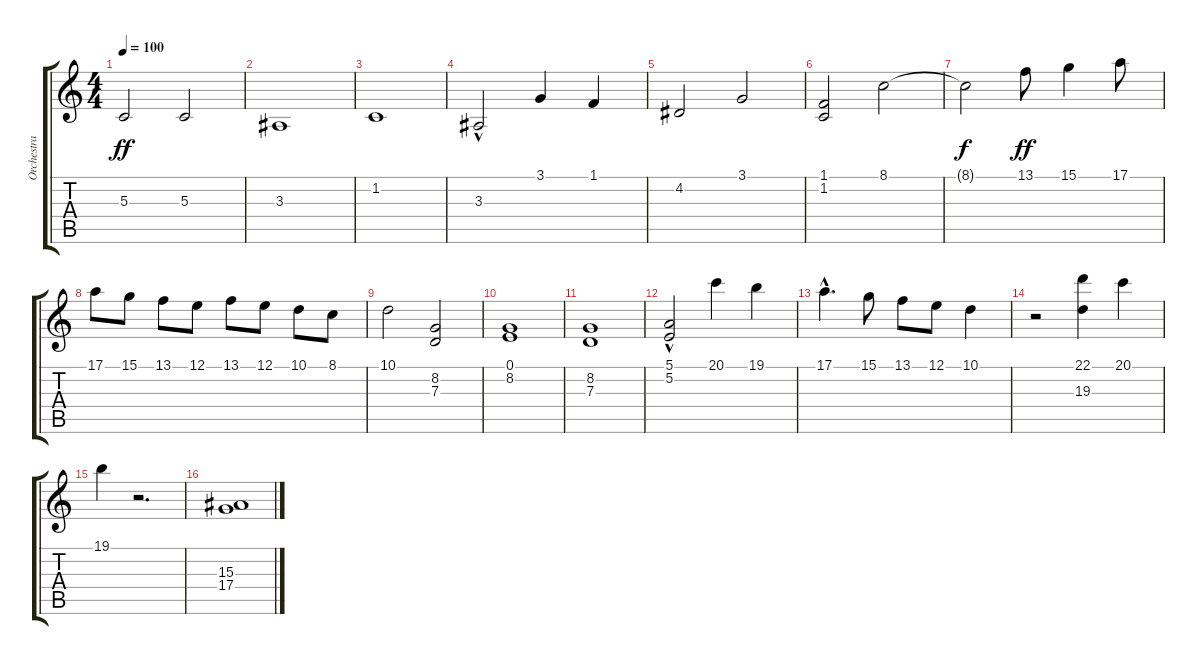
\track ("Orchestra" "Orchestra") {instrument stringensemble2}
\staff {score tabs}
\tuning (E4 B3 G3 D3 A2 E2) {hide}
\ts (4 4)
\tempo 100
\clef g2
\ks c
5.3.2{dy ff} 5.3.2 |
3.3.1 |
1.2.1 |
3.3{hac}.2 3.1.4 1.1.4 |
4.2.2 3.1.2 |
(1.1 1.2).2 8.1.2 |
8.1{t}.2{dy f} 13.1.8{dy ff} 15.1.4 17.1.8 |
17.1.8 15.1.8 13.1.8 12.1.8 13.1.8 12.1.8 10.1.8 8.1.8 |
10.1.2 (8.2 7.3).2 |
(0.1 8.2).1 |
(8.2 7.3).1 |
(5.1{hac} 5.2{hac}).2 20.1.4 19.1.4 |
17.1{hac}.4{d} 15.1.8 13.1.8 12.1.8 10.1.4 |
r.2 (22.1 19.3).4 20.1.4 |
19.1.4 r.2{d} |
(15.3 17.4).1
